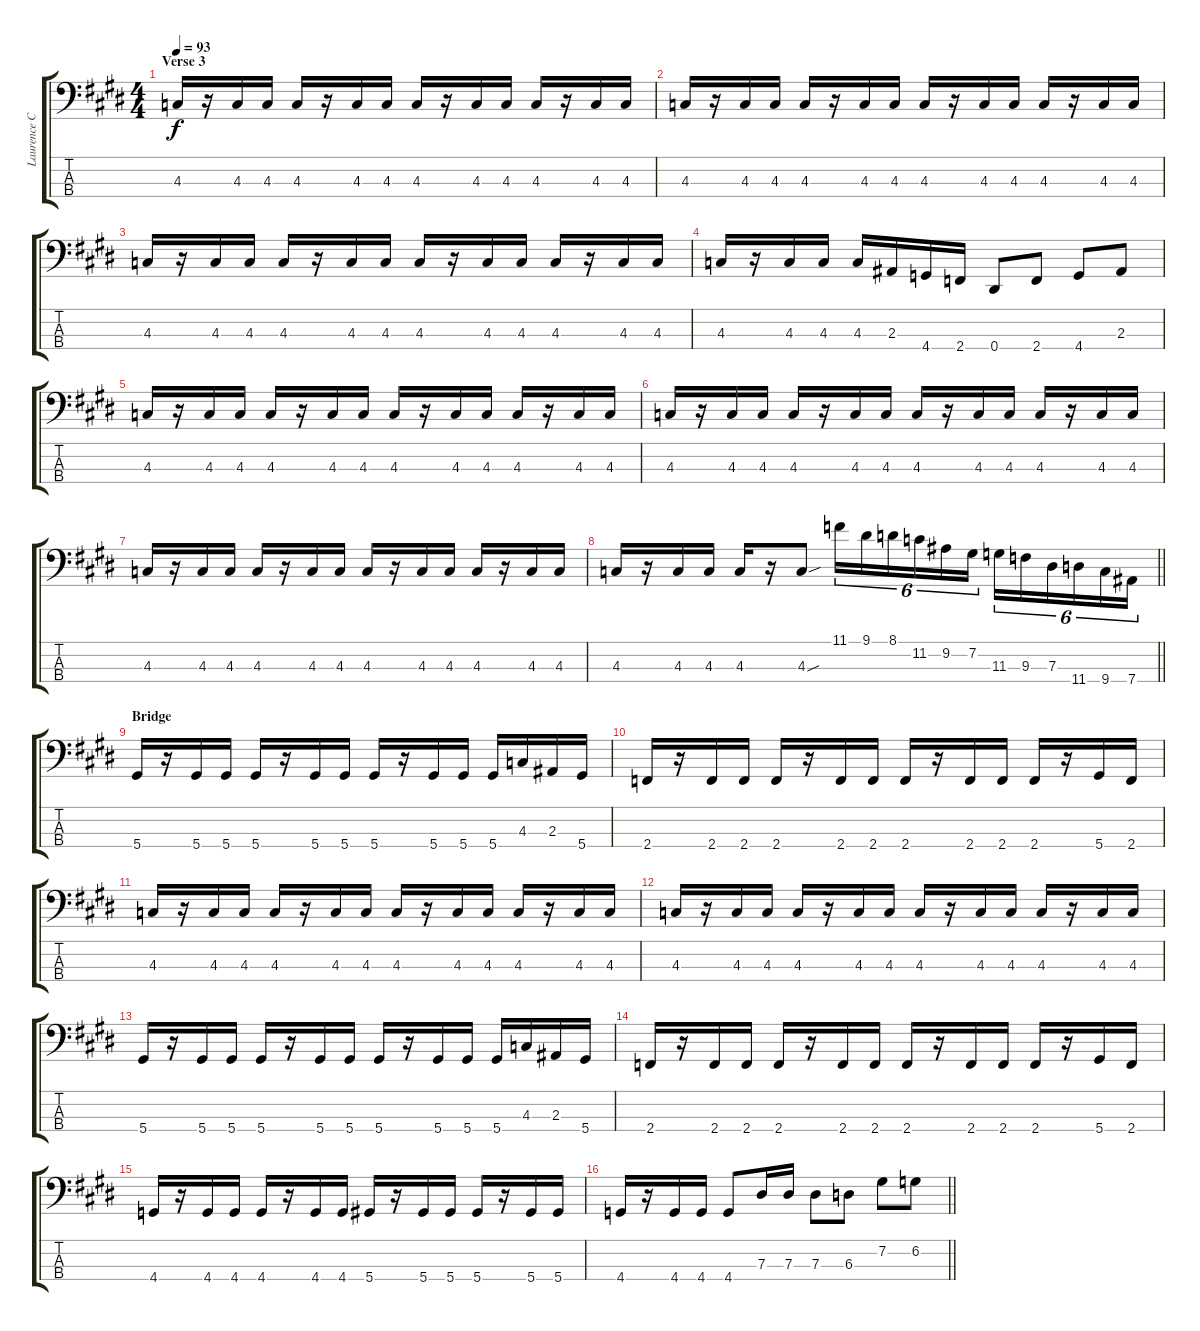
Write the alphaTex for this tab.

\track ("Laurence Cottle" "Laurence C") {instrument electricbassfinger}
\staff {score tabs}
\tuning (Gb2 Db2 Ab1 Eb1) {hide}
\ts (4 4)
\section ("" "Verse 3")
\tempo 93
\clef f4
\ks c#minor
4.3.16{dy f} r.16 4.3.16 4.3.16 4.3.16 r.16 4.3.16 4.3.16 4.3.16 r.16 4.3.16 4.3.16 4.3.16 r.16 4.3.16 4.3.16 |
4.3.16 r.16 4.3.16 4.3.16 4.3.16 r.16 4.3.16 4.3.16 4.3.16 r.16 4.3.16 4.3.16 4.3.16 r.16 4.3.16 4.3.16 |
4.3.16 r.16 4.3.16 4.3.16 4.3.16 r.16 4.3.16 4.3.16 4.3.16 r.16 4.3.16 4.3.16 4.3.16 r.16 4.3.16 4.3.16 |
4.3.16 r.16 4.3.16 4.3.16 4.3.16 2.3.16 4.4.16 2.4.16 0.4.8 2.4.8 4.4.8 2.3.8 |
4.3.16 r.16 4.3.16 4.3.16 4.3.16 r.16 4.3.16 4.3.16 4.3.16 r.16 4.3.16 4.3.16 4.3.16 r.16 4.3.16 4.3.16 |
4.3.16 r.16 4.3.16 4.3.16 4.3.16 r.16 4.3.16 4.3.16 4.3.16 r.16 4.3.16 4.3.16 4.3.16 r.16 4.3.16 4.3.16 |
4.3.16 r.16 4.3.16 4.3.16 4.3.16 r.16 4.3.16 4.3.16 4.3.16 r.16 4.3.16 4.3.16 4.3.16 r.16 4.3.16 4.3.16 |
\barLineRight lightlight
4.3.16 r.16 4.3.16 4.3.16 4.3.16 r.16 4.3{sou}.8 11.1.16{tu (6 4)} 9.1.16{tu (6 4)} 8.1.16{tu (6 4)} 11.2.16{tu (6 4)} 9.2.16{tu (6 4)} 7.2.16{tu (6 4)} 11.3.16{tu (6 4)} 9.3.16{tu (6 4)} 7.3.16{tu (6 4)} 11.4.16{tu (6 4)} 9.4.16{tu (6 4)} 7.4.16{tu (6 4)} |
\section ("" "Bridge")
5.4.16 r.16 5.4.16 5.4.16 5.4.16 r.16 5.4.16 5.4.16 5.4.16 r.16 5.4.16 5.4.16 5.4.16 4.3.16 2.3.16 5.4.16 |
2.4.16 r.16 2.4.16 2.4.16 2.4.16 r.16 2.4.16 2.4.16 2.4.16 r.16 2.4.16 2.4.16 2.4.16 r.16 5.4.16 2.4.16 |
4.3.16 r.16 4.3.16 4.3.16 4.3.16 r.16 4.3.16 4.3.16 4.3.16 r.16 4.3.16 4.3.16 4.3.16 r.16 4.3.16 4.3.16 |
4.3.16 r.16 4.3.16 4.3.16 4.3.16 r.16 4.3.16 4.3.16 4.3.16 r.16 4.3.16 4.3.16 4.3.16 r.16 4.3.16 4.3.16 |
5.4.16 r.16 5.4.16 5.4.16 5.4.16 r.16 5.4.16 5.4.16 5.4.16 r.16 5.4.16 5.4.16 5.4.16 4.3.16 2.3.16 5.4.16 |
2.4.16 r.16 2.4.16 2.4.16 2.4.16 r.16 2.4.16 2.4.16 2.4.16 r.16 2.4.16 2.4.16 2.4.16 r.16 5.4.16 2.4.16 |
4.4.16 r.16 4.4.16 4.4.16 4.4.16 r.16 4.4.16 4.4.16 5.4.16 r.16 5.4.16 5.4.16 5.4.16 r.16 5.4.16 5.4.16 |
\barLineRight lightlight
4.4.16 r.16 4.4.16 4.4.16 4.4.8 7.3.16 7.3.16 7.3.8 6.3.8 7.2.8 6.2.8
